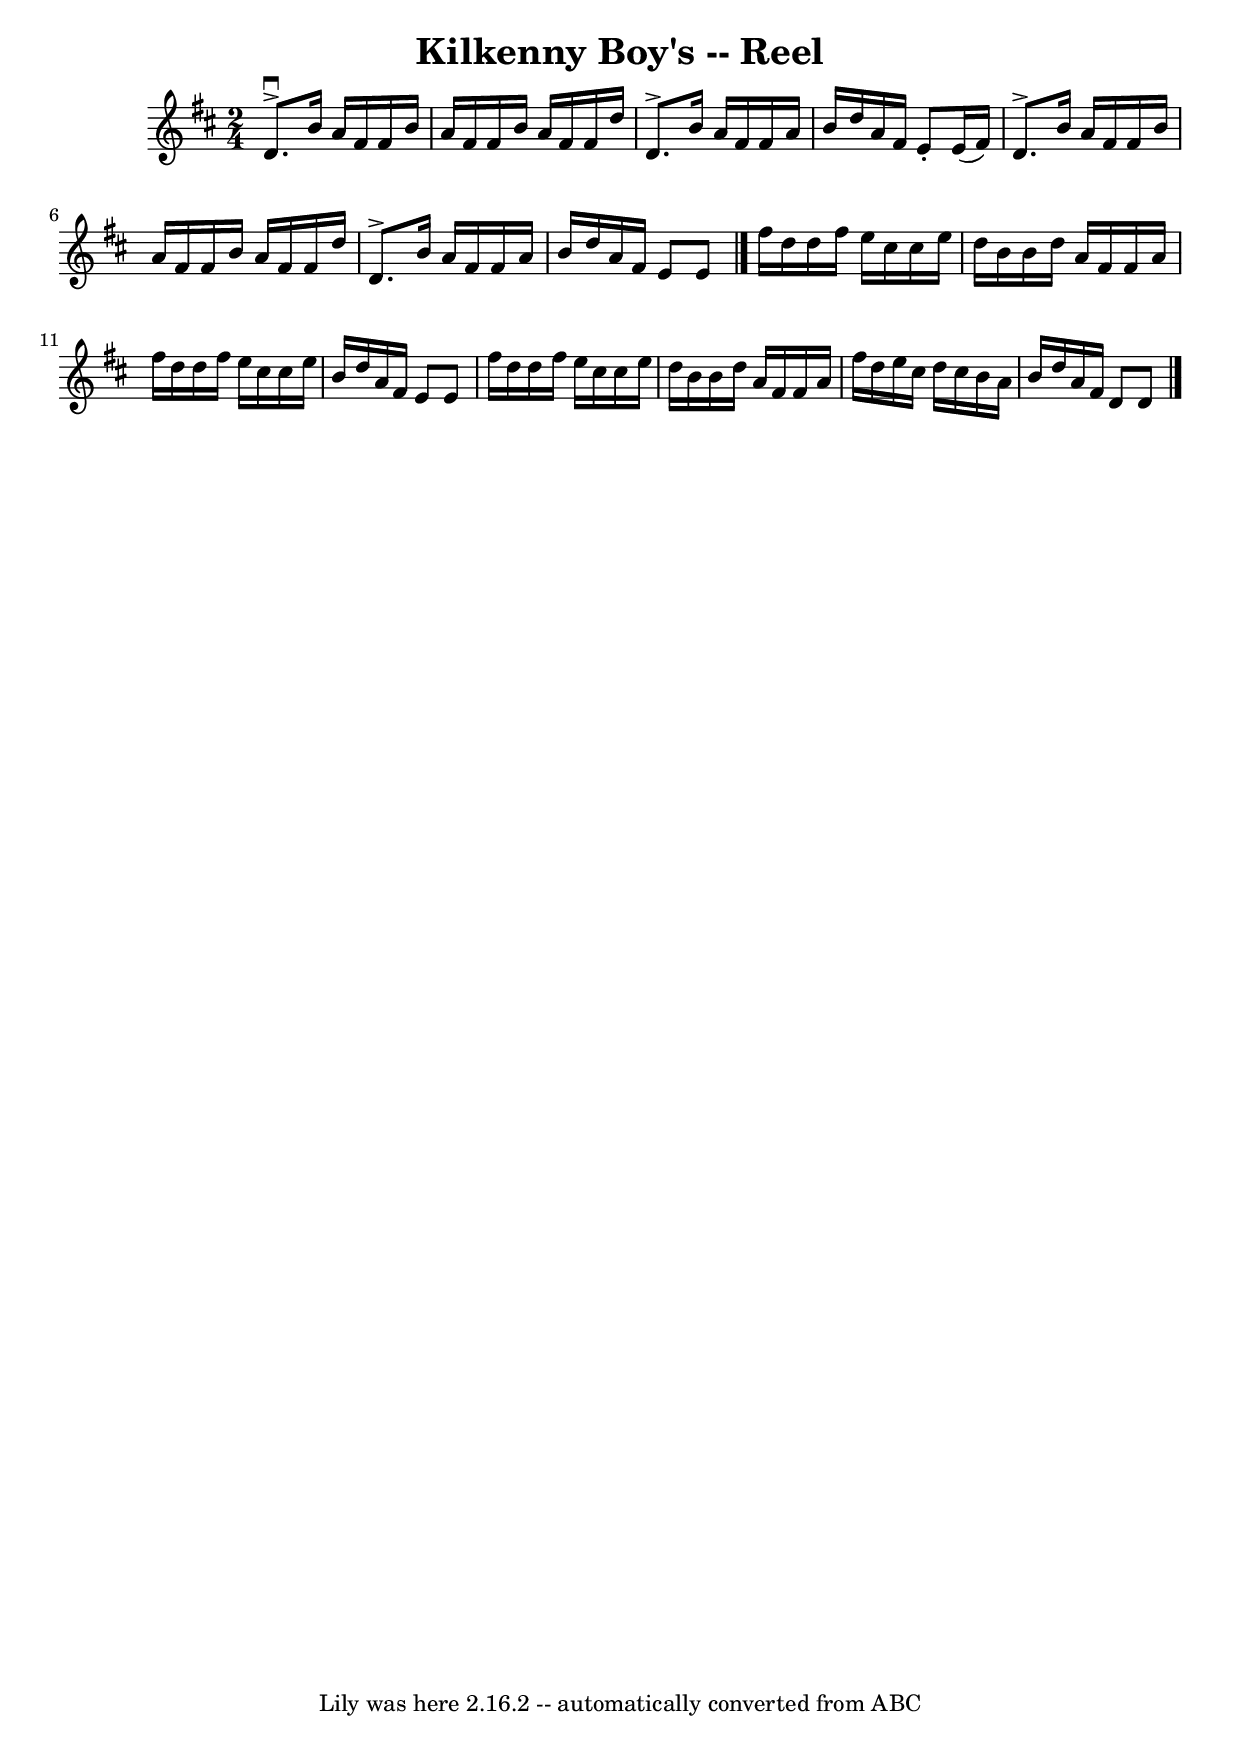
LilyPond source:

\version "2.16.2"
\include "Mammoth.ily"
\header {
  %% book = "Ryan's Mammoth Collection"
  crossRefNumber = "1"
  footnotes = "\\\\166 =FF=20"
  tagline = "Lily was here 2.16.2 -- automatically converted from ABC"
  title = "Kilkenny Boy's -- Reel"

}
voicedefault =  {


  \time 2/4 
  \key d \major
 d'8.^\downbow^\accent b'16 a'16 fis'16    
  fis'16 b'16    |
  a'16 fis'16 fis'16 b'16 a'16 fis'16 
  fis'16 d''16    |
  d'8.^\accent b'16 a'16 fis'16    
  fis'16 a'16    |
  b'16 d''16 a'16 fis'16 e'8 -. e'16 (
  fis'16)   |
  d'8.^\accent b'16 a'16 fis'16 fis'16  
  b'16    |
  a'16 fis'16 fis'16 b'16 a'16 fis'16    
  fis'16 d''16    |
  d'8.^\accent b'16 a'16 fis'16 fis'16  
  a'16    |
  b'16 d''16 a'16 fis'16 e'8 e'8    \bar "|." 
  fis''16 d''16 d''16 fis''16 e''16 cis''16 cis''16    
  e''16    |
  d''16 b'16 b'16 d''16 a'16 fis'16 fis'16  
  a'16    |
  fis''16 d''16 d''16 fis''16 e''16 cis''16   
  cis''16 e''16    |
  b'16 d''16 a'16 fis'16 e'8 e'8   
  |
  fis''16 d''16 d''16 fis''16 e''16 cis''16    
  cis''16 e''16    |
  d''16 b'16 b'16 d''16 a'16 fis'16 
  fis'16 a'16    |
  fis''16 d''16 e''16 cis''16 d''16   
  cis''16 b'16 a'16    |
  b'16 d''16 a'16 fis'16 d'8   
  d'8    \bar "|."   

}

\score{
  <<

    \context Staff="default"
    {
      \voicedefault 
      
    }

  >>
  \layout {
    
  }
  \midi {
  }

}
